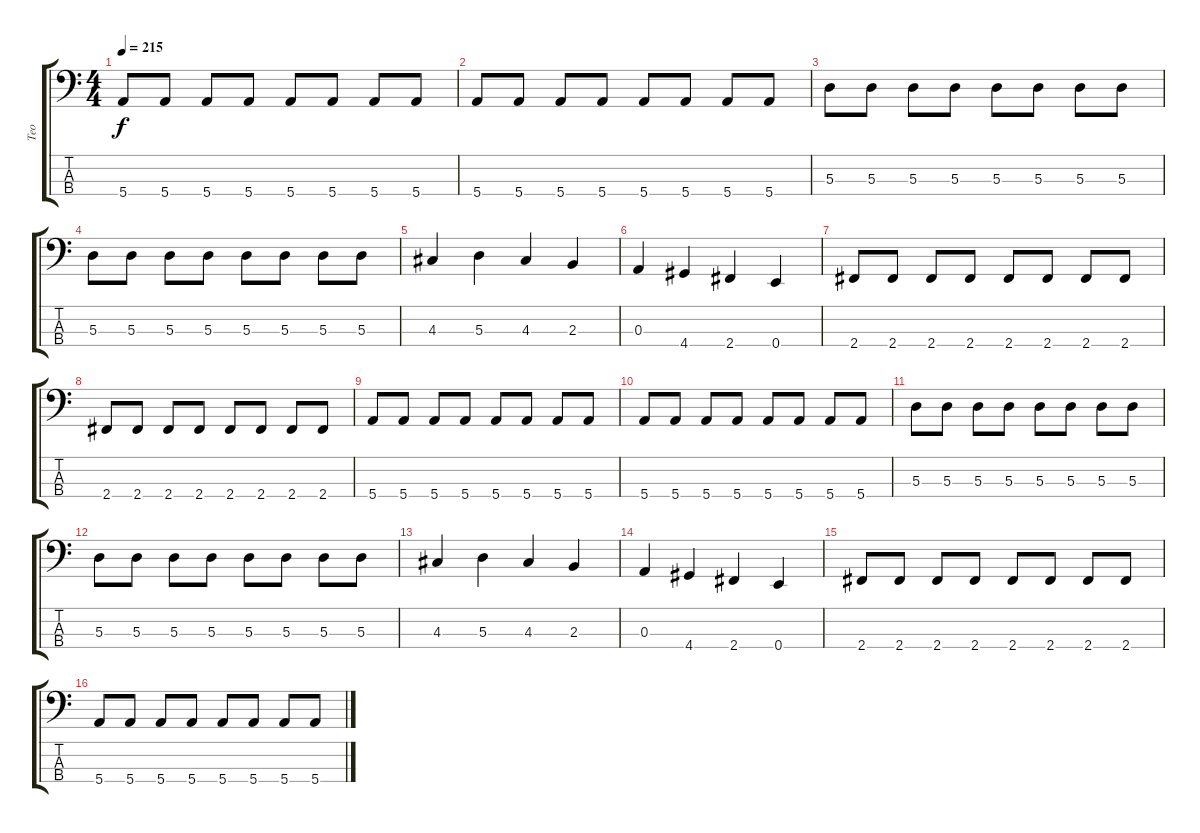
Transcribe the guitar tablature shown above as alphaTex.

\track ("Teo" "Teo") {instrument electricbasspick}
\staff {score tabs}
\tuning (G2 D2 A1 E1) {hide}
\ts (4 4)
\tempo 215
\clef f4
\ks c
5.4.8{dy f} 5.4.8 5.4.8 5.4.8 5.4.8 5.4.8 5.4.8 5.4.8 |
5.4.8 5.4.8 5.4.8 5.4.8 5.4.8 5.4.8 5.4.8 5.4.8 |
5.3.8 5.3.8 5.3.8 5.3.8 5.3.8 5.3.8 5.3.8 5.3.8 |
5.3.8 5.3.8 5.3.8 5.3.8 5.3.8 5.3.8 5.3.8 5.3.8 |
4.3.4 5.3.4 4.3.4 2.3.4 |
0.3.4 4.4.4 2.4.4 0.4.4 |
2.4.8 2.4.8 2.4.8 2.4.8 2.4.8 2.4.8 2.4.8 2.4.8 |
2.4.8 2.4.8 2.4.8 2.4.8 2.4.8 2.4.8 2.4.8 2.4.8 |
5.4.8 5.4.8 5.4.8 5.4.8 5.4.8 5.4.8 5.4.8 5.4.8 |
5.4.8 5.4.8 5.4.8 5.4.8 5.4.8 5.4.8 5.4.8 5.4.8 |
5.3.8 5.3.8 5.3.8 5.3.8 5.3.8 5.3.8 5.3.8 5.3.8 |
5.3.8 5.3.8 5.3.8 5.3.8 5.3.8 5.3.8 5.3.8 5.3.8 |
4.3.4 5.3.4 4.3.4 2.3.4 |
0.3.4 4.4.4 2.4.4 0.4.4 |
2.4.8 2.4.8 2.4.8 2.4.8 2.4.8 2.4.8 2.4.8 2.4.8 |
5.4.8 5.4.8 5.4.8 5.4.8 5.4.8 5.4.8 5.4.8 5.4.8
